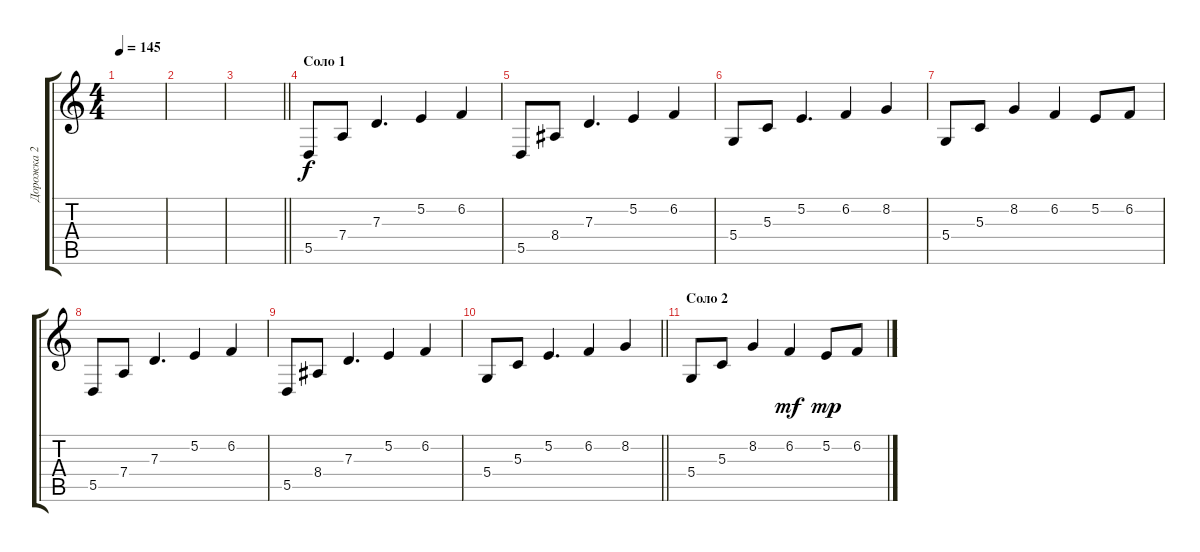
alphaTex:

\track ("Дорожка 2" "Дорожка 2") {instrument acousticgrandpiano}
\staff {score tabs}
\tuning (E4 B3 G3 D3 A2 E2) {hide}
\ts (4 4)
\tempo 145
\clef g2
\ks c
|
|
\barLineRight lightlight
|
\section ("" "Соло 1")
5.5.8 7.4.8 7.3.4{d} 5.2.4 6.2.4 |
5.5.8 8.4.8 7.3.4{d} 5.2.4 6.2.4 |
5.4.8 5.3.8 5.2.4{d} 6.2.4 8.2.4 |
5.4.8 5.3.8 8.2.4 6.2.4 5.2.8 6.2.8 |
5.5.8 7.4.8 7.3.4{d} 5.2.4 6.2.4 |
5.5.8 8.4.8 7.3.4{d} 5.2.4 6.2.4 |
\barLineRight lightlight
5.4.8 5.3.8 5.2.4{d} 6.2.4 8.2.4 |
\section ("" "Соло 2")
5.4.8 5.3.8 8.2.4 6.2.4{dy mf} 5.2.8{dy mp} 6.2.8
